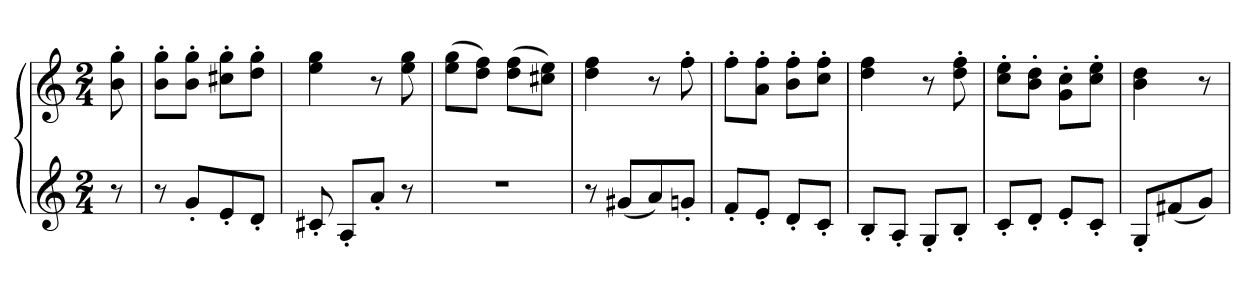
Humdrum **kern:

**kern	**kern
*part1	*part1
*staff2	*staff1
*clefG2	*clefG2
*k[]	*k[]
*C:	*C:
*M2/4	*M2/4
=	=
8r	8b' 8gg'
=	=
8r	8b' 8gg'L
8g'L	8b' 8gg'J
8e'	8cc#X' 8gg'L
8d'J	8dd' 8gg'J
=	=
8c#X'	4ee 4gg
8A'L	.
8a'J	8r
8r	8ee 8gg
=	=
2r	(8ee 8ggL
.	8dd 8ffJ)
.	(8dd 8ffL
.	8cc#X 8eeJ)
=	=
8r	4dd 4ff
(8g#XL	.
8a)	8r
8gn'J	8ff'
=	=
8f'L	8ff'L
8e'J	8a' 8ff'J
8d'L	8b' 8ff'L
8c'J	8cc' 8ff'J
=	=
8B'L	4dd 4ff
8A'J	.
8G'L	8r
8B'J	8dd' 8ff'
=	=
8c'L	8cc' 8ee'L
8d'J	8b' 8dd'J
8e'L	8g' 8cc'L
8c'J	8cc' 8ee'J
=	=
8G'L	4b 4dd
(8f#X	.
8gJ)	8r
=	=
*-	*-
